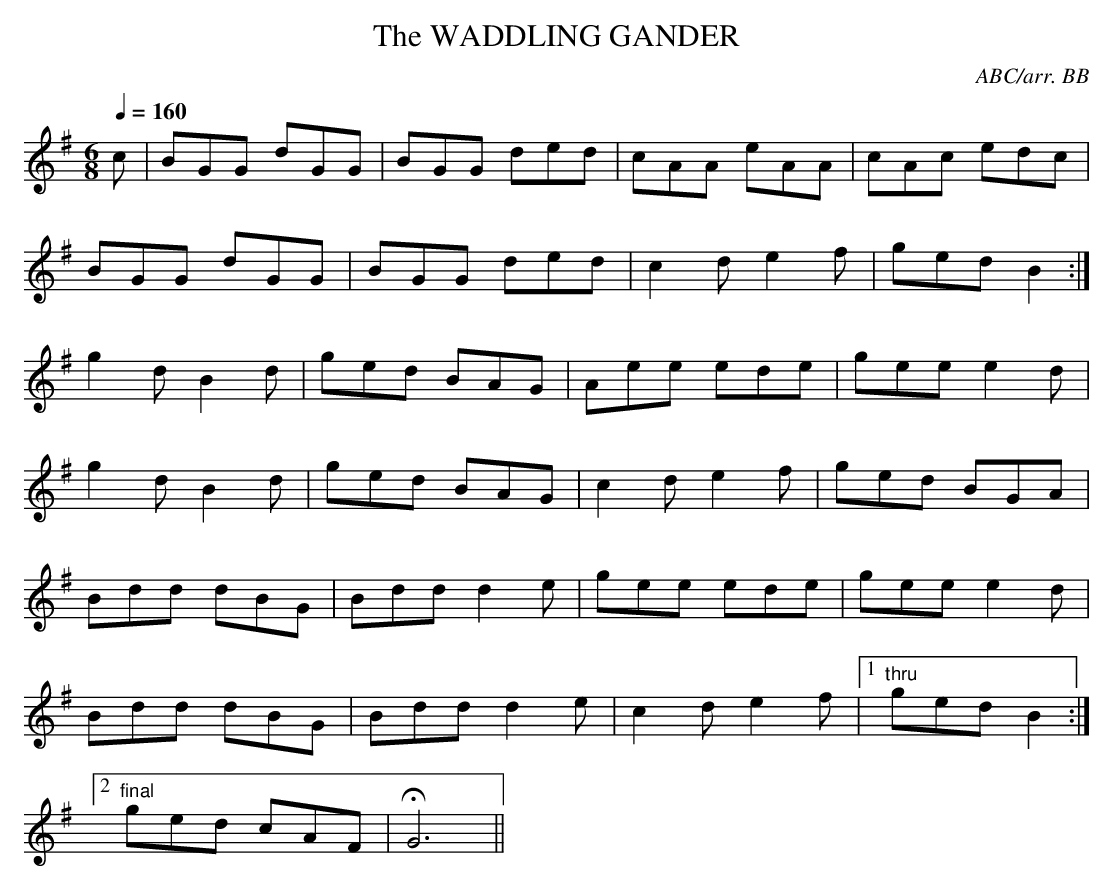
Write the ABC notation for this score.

X:1
T:WADDLING GANDER, The
C:ABC/arr. BB
Q:1/4=160
M:6/8
L:1/8
K:G
c|BGG dGG|BGG ded|cAA eAA|cAc edc|
BGG dGG|BGG ded|c2 d e2 f|ged B2 :|
g2 d B2 d|ged BAG|Aee ede|gee e2 d|
g2 d B2 d|ged BAG|c2 d e2 f|ged BGA|
Bdd dBG|Bdd d2 e|gee ede|gee e2 d|
Bdd dBG|Bdd d2 e|c2 d e2 f|1 "thru"ged B2 :|
[2 "final"ged cAF|HG6||
